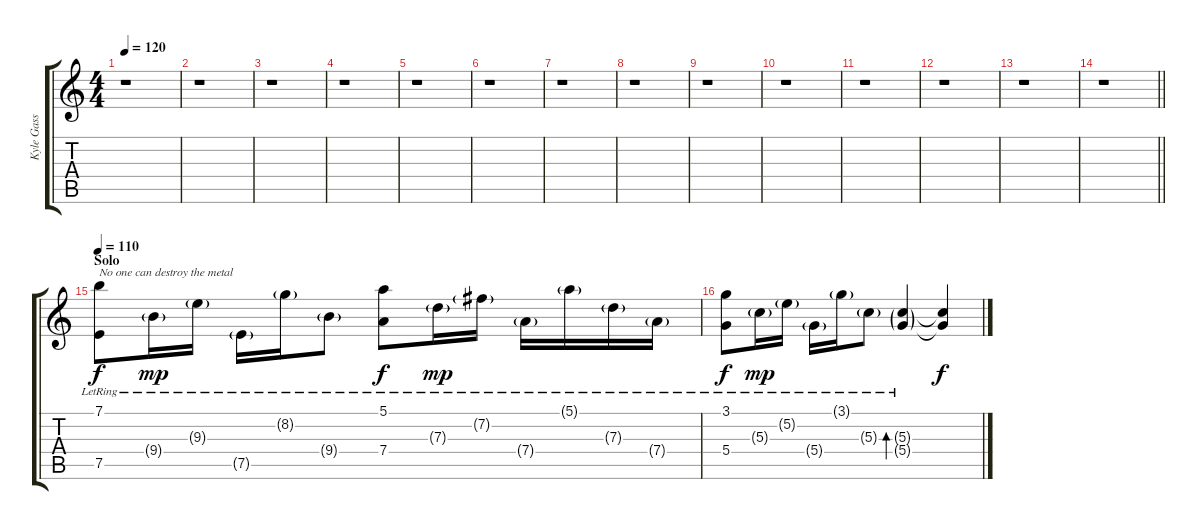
\track ("Kyle Gass" "Kyle Gass") {instrument acousticguitarsteel}
\staff {score tabs}
\tuning (E4 B3 G3 D3 A2 E2) {hide}
\ts (4 4)
\tempo 120
\clef g2
\ks c
r.1{dy f} |
r.1 |
r.1 |
r.1 |
r.1 |
r.1 |
r.1 |
r.1 |
r.1 |
r.1 |
r.1 |
r.1 |
r.1 |
\barLineRight lightlight
r.1 |
\section ("" "Solo")
\tempo 110
(7.1{lr} 7.5{lr}).8{txt "No one can destroy the metal"} 9.4{g lr}.16{dy mp} 9.3{g lr}.16 7.5{g lr}.16 8.2{g lr}.16 9.4{g lr}.8 (5.1{lr} 7.4{lr}).8{dy f} 7.3{g lr}.16{dy mp} 7.2{g lr}.16 7.4{g lr}.16 5.1{g lr}.16 7.3{g lr}.16 7.4{g lr}.16 |
(3.1{lr} 5.4{lr}).8{dy f} 5.3{g lr}.16{dy mp} 5.2{g lr}.16 5.4{g lr}.16 3.1{g lr}.16 5.3{g lr}.8 (5.3{g lr} 5.4{g}).4{bd 120} (5.3{t} 5.4{t}).4{dy f}
